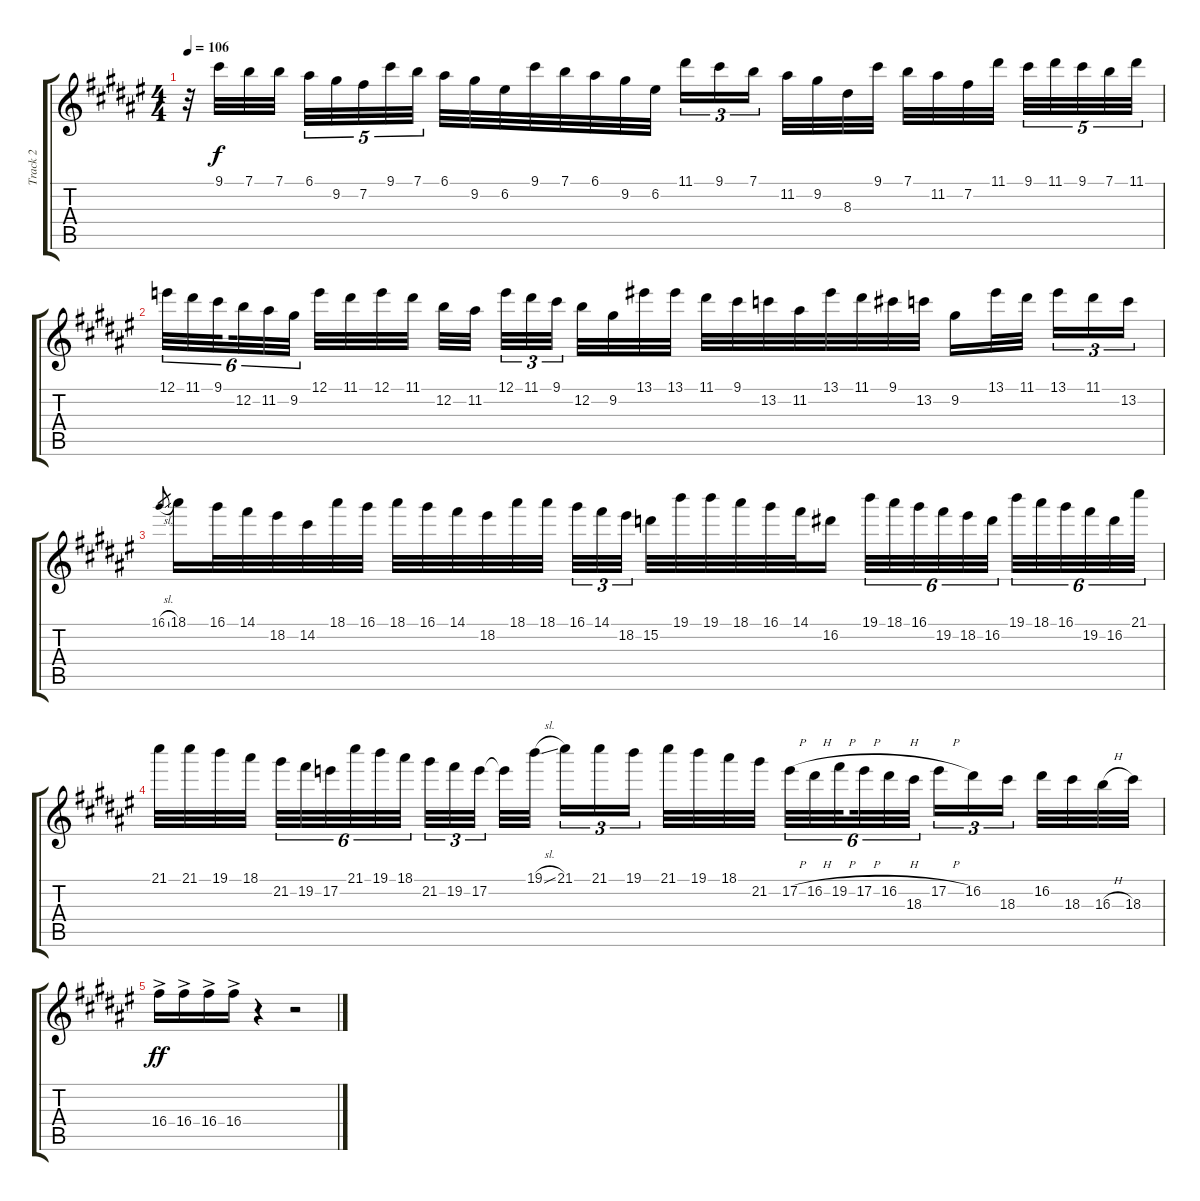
\track ("Track 2" "Track 2") {instrument distortionguitar}
\staff {score tabs}
\tuning (E4 B3 G3 D3 A2 E2) {hide}
\ts (4 4)
\tempo 106
\clef g2
\ks f#
r.32{dy f} 9.1.32 7.1.32 7.1.32{beam splitsecondary} 6.1.32{tu (5 4)} 9.2.32{tu (5 4)} 7.2.32{tu (5 4)} 9.1.32{tu (5 4)} 7.1.32{tu (5 4)} 6.1.32 9.2.32 6.2.32 9.1.32 7.1.32 6.1.32 9.2.32 6.2.32 11.1.16{tu (3 2)} 9.1.16{tu (3 2)} 7.1.16{tu (3 2) beam splitsecondary} 11.2.32 9.2.32 8.3.32 9.1.32 7.1.32 11.2.32 7.2.32 11.1.32{beam splitsecondary} 9.1.32{tu (5 4)} 11.1.32{tu (5 4)} 9.1.32{tu (5 4)} 7.1.32{tu (5 4)} 11.1.32{tu (5 4)} |
12.1.32{tu (6 4)} 11.1.32{tu (6 4)} 9.1.32{tu (6 4) beam splitsecondary} 12.2.32{tu (6 4)} 11.2.32{tu (6 4)} 9.2.32{tu (6 4) beam splitsecondary} 12.1.32 11.1.32 12.1.32 11.1.32 12.2.32 11.2.32{beam splitsecondary} 12.1.32{tu (3 2)} 11.1.32{tu (3 2)} 9.1.32{tu (3 2) beam splitsecondary} 12.2.32 9.2.32 13.1.32 13.1.32 11.1.32 9.1.32 13.2.32 11.2.32 13.1.32 11.1.32 9.1.32 13.2.32 9.2.16 13.1.32 11.1.32{beam splitsecondary} 13.1.16{tu (3 2)} 11.1.16{tu (3 2)} 13.2.16{tu (3 2)} |
16.1{sl}.8{gr} 18.1.16 16.1.32 14.1.32 18.2.32 14.2.32 18.1.32 16.1.32 18.1.32 16.1.32 14.1.32 18.2.32 18.1.32 18.1.32{beam splitsecondary} 16.1.32{tu (3 2)} 14.1.32{tu (3 2)} 18.2.32{tu (3 2)} 15.2.32 19.1.32 19.1.32 18.1.32 16.1.32 14.1.32 16.2.16 19.1.32{tu (6 4)} 18.1.32{tu (6 4)} 16.1.32{tu (6 4)} 19.2.32{tu (6 4)} 18.2.32{tu (6 4)} 16.2.32{tu (6 4) beam splitsecondary} 19.1.32{tu (6 4)} 18.1.32{tu (6 4)} 16.1.32{tu (6 4)} 19.2.32{tu (6 4)} 16.2.32{tu (6 4)} 21.1.32{tu (6 4)} |
21.1.32 21.1.32 19.1.32 18.1.32{beam splitsecondary} 21.2.32{tu (6 4)} 19.2.32{tu (6 4)} 17.2.32{tu (6 4)} 21.1.32{tu (6 4)} 19.1.32{tu (6 4)} 18.1.32{tu (6 4)} 21.2.32{tu (3 2)} 19.2.32{tu (3 2)} 17.2.32{tu (3 2) beam splitsecondary} 17.2{t}.32 19.1{sl}.32{beam splitsecondary} 21.1.16{tu (3 2)} 21.1.16{tu (3 2)} 19.1.16{tu (3 2)} 21.1.32 19.1.32 18.1.32 21.2.32{beam splitsecondary} 17.2{h}.32{tu (6 4)} 16.2{h}.32{tu (6 4)} 19.2{h}.32{tu (6 4) beam splitsecondary} 17.2{h}.32{tu (6 4)} 16.2{h}.32{tu (6 4)} 18.3.32{tu (6 4)} 17.2{h}.16{tu (3 2)} 16.2.16{tu (3 2)} 18.3.16{tu (3 2) beam splitsecondary} 16.2.32 18.3.32 16.3{h}.32 18.3.32 |
16.4{ac}.16{dy ff} 16.4{ac}.16 16.4{ac}.16 16.4{ac}.16 r.4 r.2
